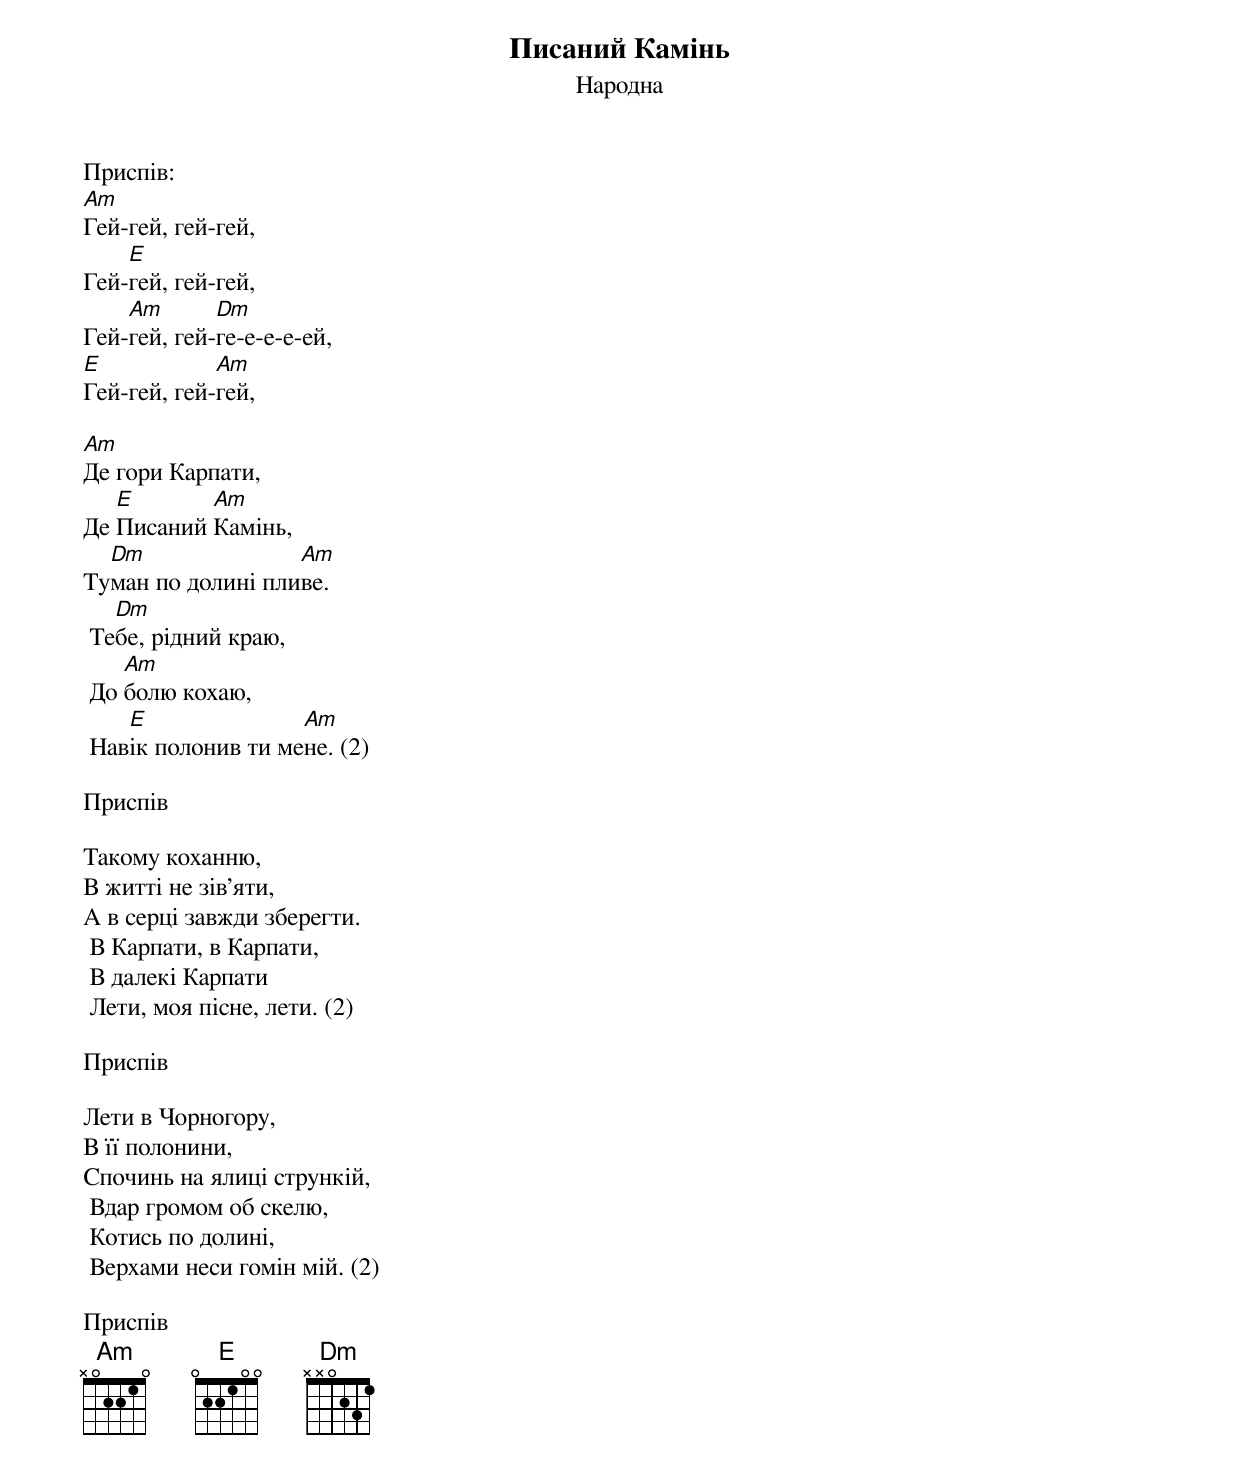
{title: Писаний Камінь}
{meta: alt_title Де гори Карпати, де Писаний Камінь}
{subtitle: Народна}


<bold>Приспів:</bold>
[Am]Гей-гей, гей-гей,
Гей-[E]гей, гей-гей,
Гей-[Am]гей, гей-[Dm]ге-е-е-е-ей,
[E]Гей-гей, гей-[Am]гей,

[Am]Де гори Карпати,
Де [E]Писаний [Am]Камінь,
Ту[Dm]ман по долині пли[Am]ве.
	Те[Dm]бе, рідний краю,
	До [Am]болю кохаю,
	Нав[E]ік полонив ти ме[Am]не. (2)

<bold>Приспів</bold>

Такому коханню,
В житті не зів'яти,
А в серці завжди зберегти.
	В Карпати, в Карпати,
	В далекі Карпати
	Лети, моя пісне, лети. (2)

<bold>Приспів</bold>

Лети в Чорногору,
В її полонини,
Спочинь на ялиці стрункій,
	Вдар громом об скелю,
	Котись по долині,
	Верхами неси гомін мій. (2)

<bold>Приспів</bold>
